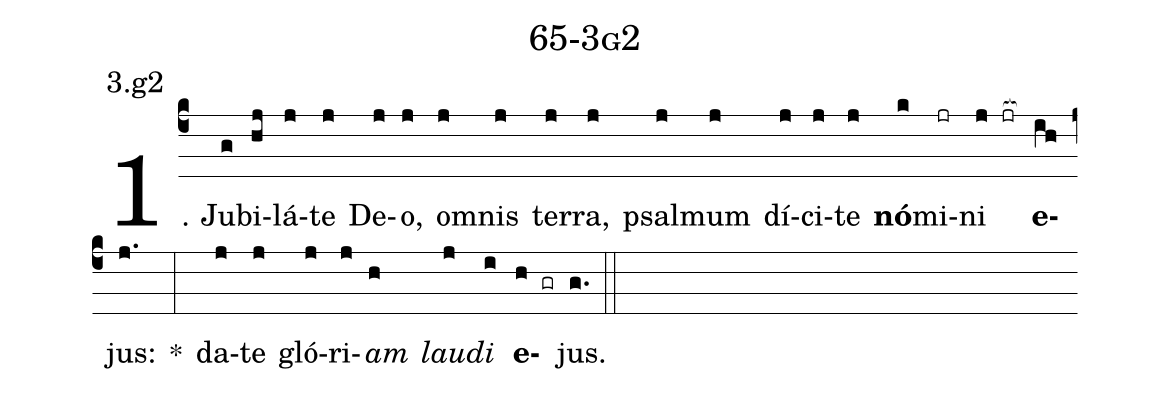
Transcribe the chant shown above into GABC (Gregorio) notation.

name: 65-3g2;
annotation: 3.g2;
%%
(c4)1. Ju(g)bi(hj)lá(j)te(j) De(j)o,(j) om(j)nis(j) ter(j)ra,(j) psal(j)mum(j) dí(j)ci(j)te(j) <b>nó</b>(k)mi(jr)ni(j jr[ocb:1{]) <b>e</b>(ih[ocb:0}])jus:(j.) *(:) da(j)te(j) gló(j)ri(j)<i>am</i>(h) <i>lau</i>(j)<i>di</i>(i) <b>e</b>(h gr)jus.(g.) (::)
